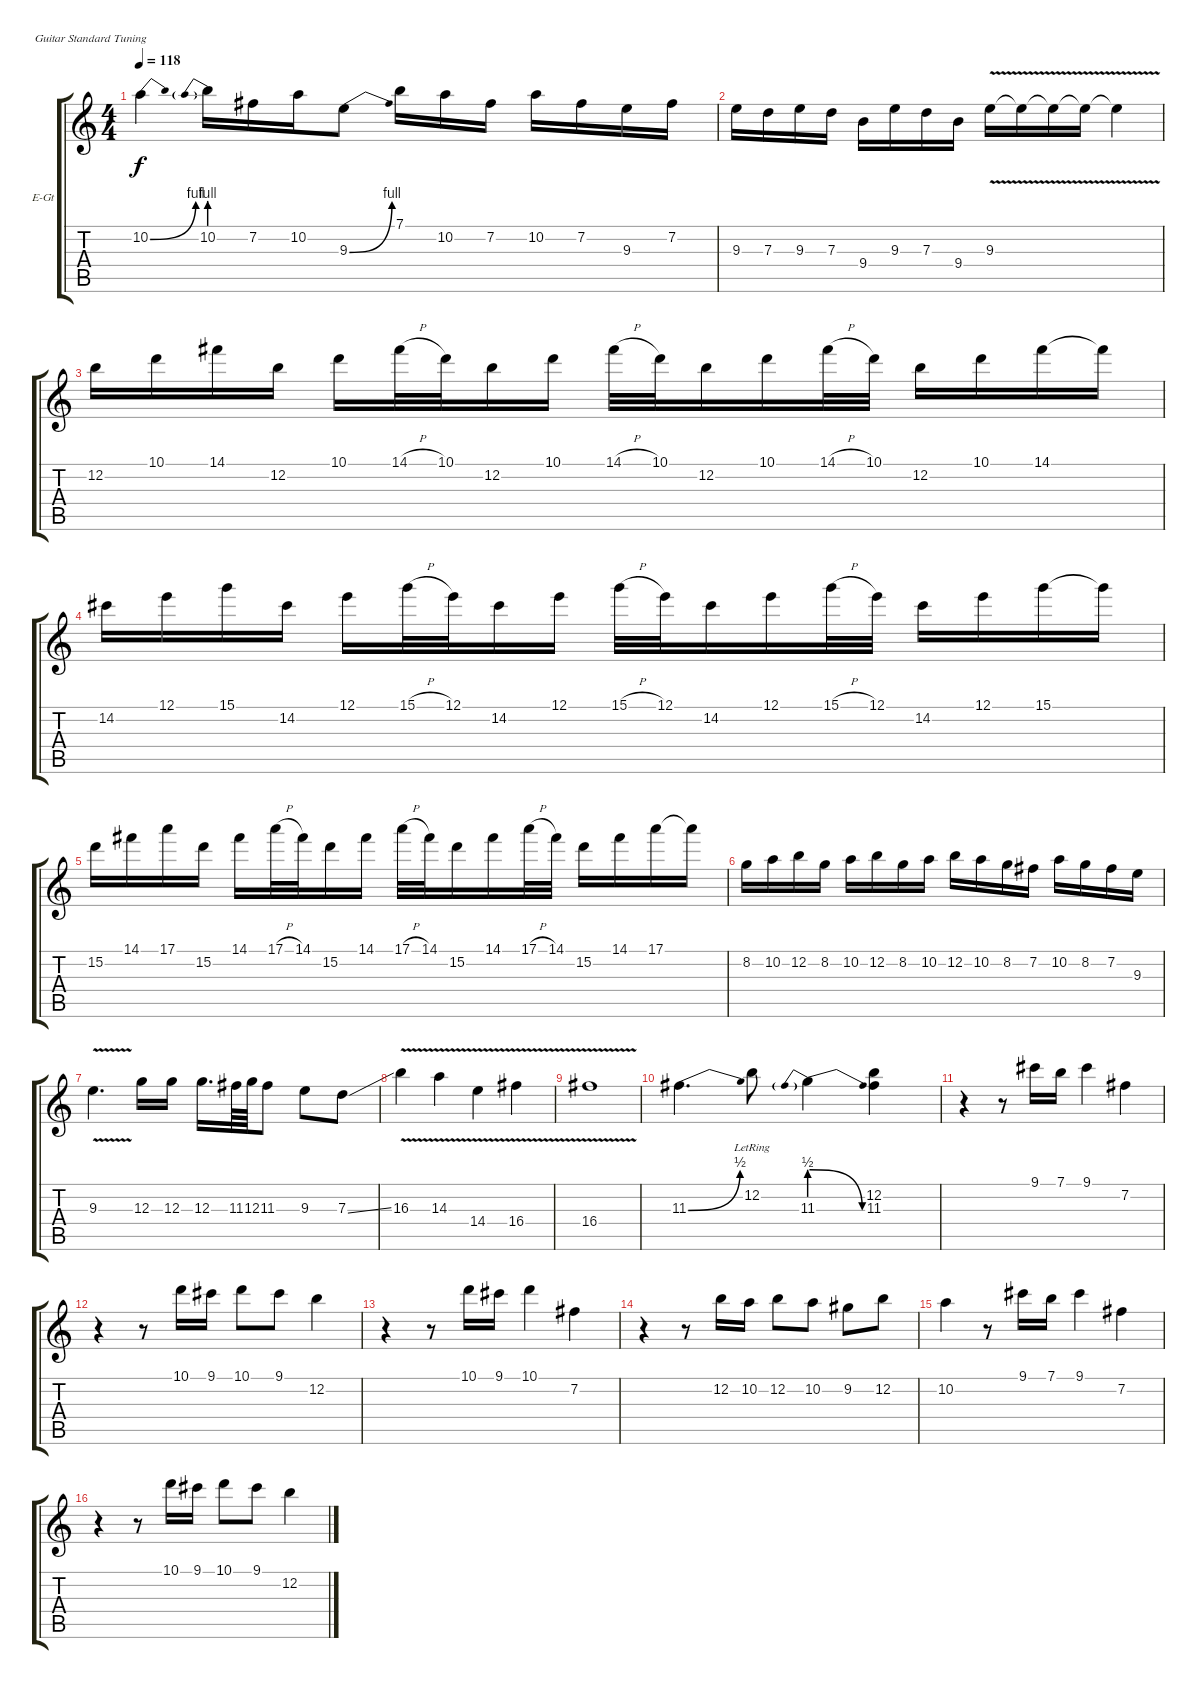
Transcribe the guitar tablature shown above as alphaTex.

\bracketExtendMode groupsimilarinstruments
\firstSystemTrackNameOrientation horizontal
\otherSystemsTrackNameOrientation horizontal
\track ("Solo Gitar" "E-Gt") {instrument overdrivenguitar}
\staff {score tabs}
\tuning (E4 B3 G3 D3 A2 E2)
\ts (4 4)
\tempo 118
\clef g2
\ks c
10.2{be (bend 0 0 60 4)}.4{dy f} 10.2{be (prebend 0 4 60 4)}.16 7.2.16 10.2.16 9.3{be (bend 0 0 60 4)}.8 7.1.16 10.2.16 7.2.16 10.2.16 7.2.16 9.3.16 7.2.16 |
9.3.16 7.3.16 9.3.16 7.3.16 9.4.16 9.3.16 7.3.16 9.4.16 9.3{v}.16 9.3{v t}.16 9.3{v t}.16 9.3{v t}.16 9.3{v t}.4 |
12.2.16 10.1.16 14.1.16 12.2.16 10.1.16 14.1{h}.32 10.1.32 12.2.16 10.1.16 14.1{h}.32 10.1.32 12.2.16 10.1.16 14.1{h}.32 10.1.32 12.2.16 10.1.16 14.1.16 14.1{t}.16 |
14.2.16 12.1.16 15.1.16 14.2.16 12.1.16 15.1{h}.32 12.1.32 14.2.16 12.1.16 15.1{h}.32 12.1.32 14.2.16 12.1.16 15.1{h}.32 12.1.32 14.2.16 12.1.16 15.1.16 15.1{t}.16 |
15.2.16 14.1.16 17.1.16 15.2.16 14.1.16 17.1{h}.32 14.1.32 15.2.16 14.1.16 17.1{h}.32 14.1.32 15.2.16 14.1.16 17.1{h}.32 14.1.32 15.2.16 14.1.16 17.1.16 17.1{t}.16 |
8.2.16 10.2.16 12.2.16 8.2.16 10.2.16 12.2.16 8.2.16 10.2.16 12.2.16 10.2.16 8.2.16 7.2.16 10.2.16 8.2.16 7.2.16 9.3.16 |
9.3{v}.4{d} 12.3.16 12.3.16 12.3.16{d} 11.3.64 12.3.64 11.3.8 9.3.8 7.3{ss}.8 |
16.3{v}.4 14.3{v}.4 14.4{v}.4 16.4{v}.4 |
16.4{v}.1 |
11.3{be (bend 0 0 60 2)}.4{d} 12.2{lr}.8 11.3{be (prebendrelease 0 2 60 0)}.4 (12.2 11.3).4 |
r.4 r.8 9.1.16 7.1.16 9.1.4 7.2.4 |
r.4 r.8 10.1.16 9.1.16 10.1.8 9.1.8 12.2.4 |
r.4 r.8 10.1.16 9.1.16 10.1.4 7.2.4 |
r.4 r.8 12.2.16 10.2.16 12.2.8 10.2.8 9.2.8 12.2.8 |
10.2.4 r.8 9.1.16 7.1.16 9.1.4 7.2.4 |
r.4 r.8 10.1.16 9.1.16 10.1.8 9.1.8 12.2.4
